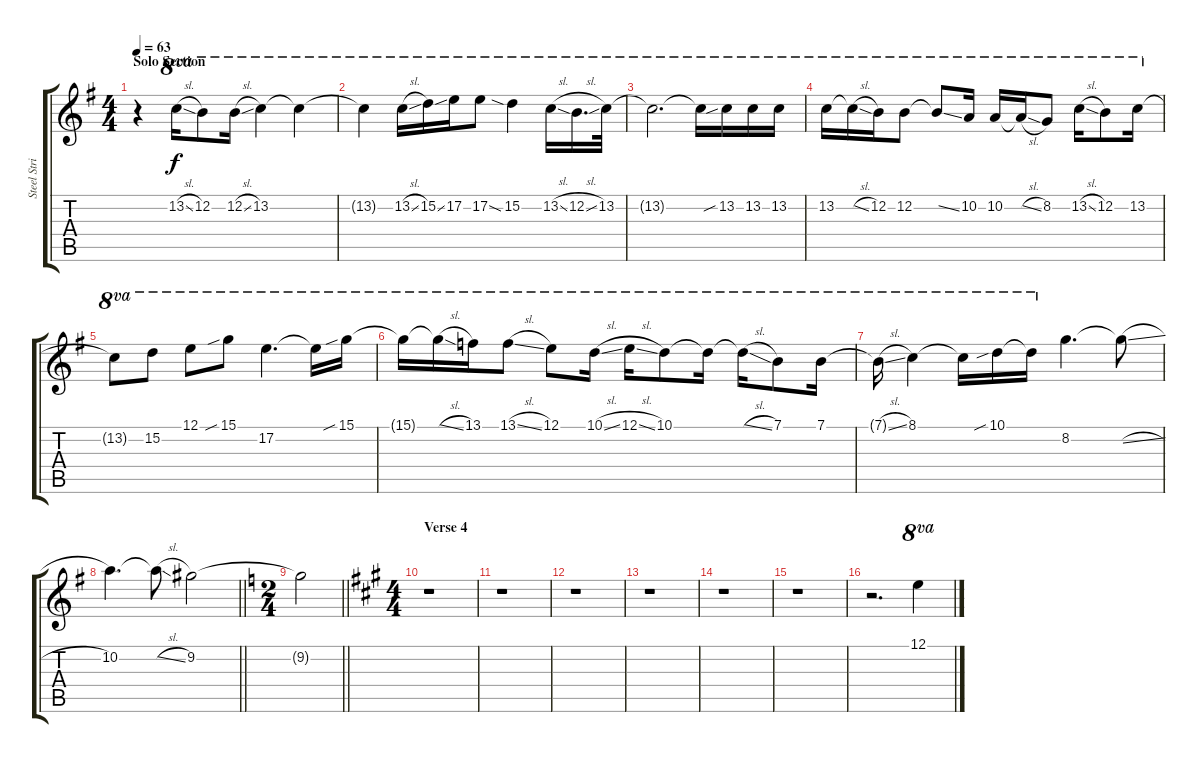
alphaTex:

\track ("Steel String Guitar" "Steel Stri") {instrument distortionguitar}
\staff {score tabs}
\tuning (E4 B3 G3 D3 A2 E2) {hide}
\ts (4 4)
\section ("" "Solo Section")
\tempo 63
\clef g2
\ks g
r.4{dy f} 13.2{sl}.16{ot 8va} 12.2.8{ot 8va} 12.2{sl}.16{ot 8va} 13.2.4{ot 8va} 13.2{t}.4{ot 8va} |
13.2{t}.4{ot 8va} 13.2{sl}.16{ot 8va} 15.2{ss}.16{ot 8va} 17.2.16{ot 8va} 17.2.8{ot 8va} 15.2{sia}.4{ot 8va} 13.2{sl}.16{ot 8va} 12.2{sl}.16{d ot 8va} 13.2.32{ot 8va} |
13.2{t}.2{d ot 8va} 13.2{t}.16{ot 8va} 13.2{sib}.16{ot 8va} 13.2.16{ot 8va} 13.2.16{ot 8va} |
13.2.16{ot 8va} 13.2{sl t}.16{ot 8va} 12.2.16{ot 8va} 12.2.8{ot 8va} 12.2{ss t}.8{ot 8va} 10.2.16{ot 8va} 10.2.16{ot 8va} 10.2{sl t}.16{ot 8va} 8.2.8{ot 8va} 13.2{sl}.16{ot 8va} 12.2.8{ot 8va} 13.2.16{ot 8va} |
13.2{t}.8{ot 8va} 15.2.8{ot 8va} 12.1.8{ot 8va} 15.1{sib}.8{ot 8va} 17.2.4{d ot 8va} 17.2{t}.16{ot 8va} 15.1{sib}.16{ot 8va} |
15.1{t}.16{ot 8va} 15.1{sl t}.16{ot 8va} 13.1.16{ot 8va} 13.1{sl}.8{ot 8va} 12.1.8{ot 8va} 10.1{sl}.16{ot 8va} 12.1{sl}.16{ot 8va} 10.1.8{ot 8va} 10.1{t}.16{ot 8va} 10.1{sl t}.16{ot 8va} 7.1.8{ot 8va} 7.1.16{ot 8va} |
7.1{sl t}.16{ot 8va} 8.1.4{ot 8va} 8.1{t}.16{ot 8va} 10.1{sib}.16{ot 8va} 10.1{t}.16{ot 8va} 8.2.4{d} 8.2{sl t}.8 |
\barLineRight lightlight
10.2.4{d} 10.2{sl t}.8 9.2.2 |
\ts (2 4)
\barLineRight lightlight
\ks c
9.2{t}.2 |
\ts (4 4)
\section ("" "Verse 4")
\ks a
r.1 |
r.1 |
r.1 |
r.1 |
r.1 |
r.1 |
r.2{d} 12.1.4{ot 8va}
